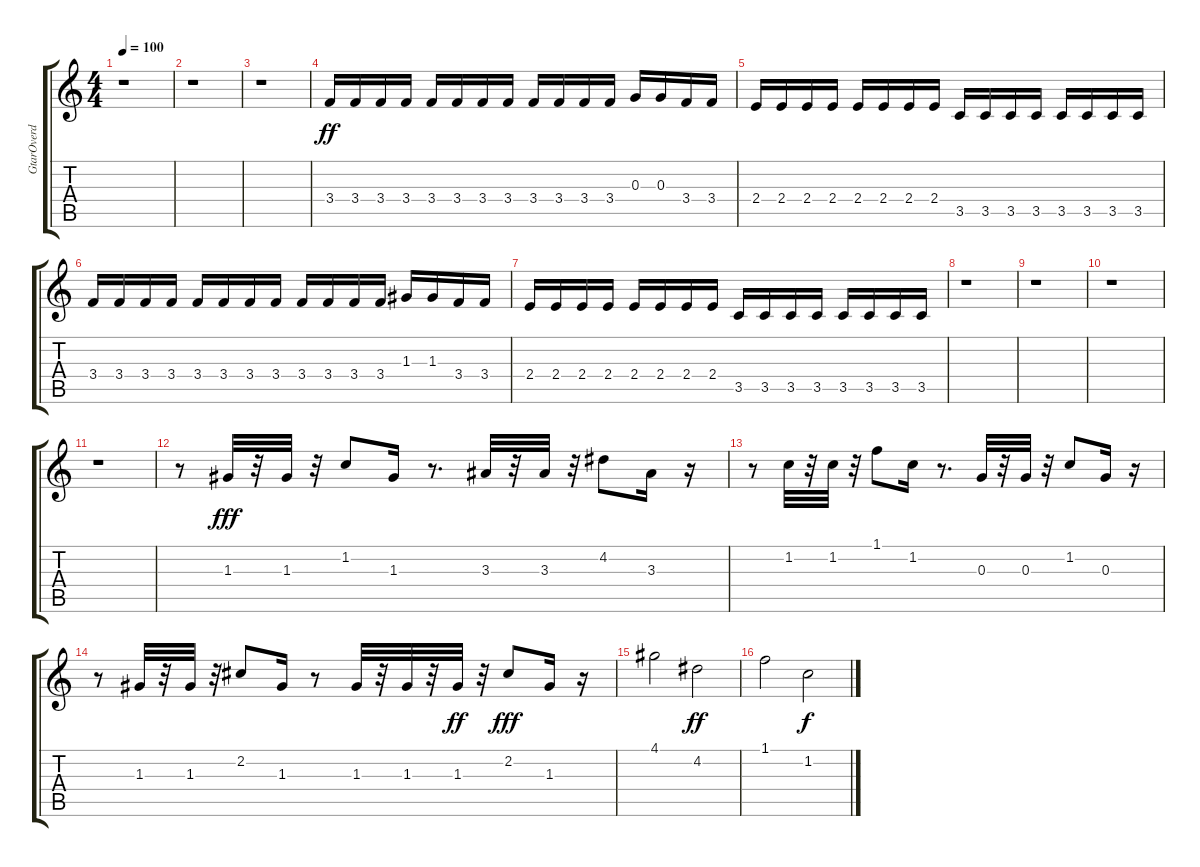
\track ("GtarOverd" "GtarOverd") {instrument overdrivenguitar}
\staff {score tabs}
\tuning (E4 B3 G3 D3 A2 E2) {hide}
\ts (4 4)
\tempo 100
\clef g2
\ks c
r.1{dy ff} |
r.1 |
r.1 |
3.4.16 3.4.16 3.4.16 3.4.16 3.4.16 3.4.16 3.4.16 3.4.16 3.4.16 3.4.16 3.4.16 3.4.16 0.3.16 0.3.16 3.4.16 3.4.16 |
2.4.16 2.4.16 2.4.16 2.4.16 2.4.16 2.4.16 2.4.16 2.4.16 3.5.16 3.5.16 3.5.16 3.5.16 3.5.16 3.5.16 3.5.16 3.5.16 |
3.4.16 3.4.16 3.4.16 3.4.16 3.4.16 3.4.16 3.4.16 3.4.16 3.4.16 3.4.16 3.4.16 3.4.16 1.3.16 1.3.16 3.4.16 3.4.16 |
2.4.16 2.4.16 2.4.16 2.4.16 2.4.16 2.4.16 2.4.16 2.4.16 3.5.16 3.5.16 3.5.16 3.5.16 3.5.16 3.5.16 3.5.16 3.5.16 |
r.1 |
r.1 |
r.1 |
r.1 |
r.8 1.3.32{dy fff} r.32 1.3.32 r.32 1.2.8 1.3.16 r.8{d} 3.3.32 r.32 3.3.32 r.32 4.2.8 3.3.16 r.16 |
r.8 1.2.32 r.32 1.2.32 r.32 1.1.8 1.2.16 r.8{d} 0.3.32 r.32 0.3.32 r.32 1.2.8 0.3.16 r.16 |
r.8 1.3.32 r.32 1.3.32 r.32 2.2.8 1.3.16 r.8 1.3.32 r.32 1.3.32 r.32 1.3.32{dy ff} r.32 2.2.8{dy fff} 1.3.16 r.16 |
4.1.2 4.2.2{dy ff} |
1.1.2 1.2.2{dy f}
